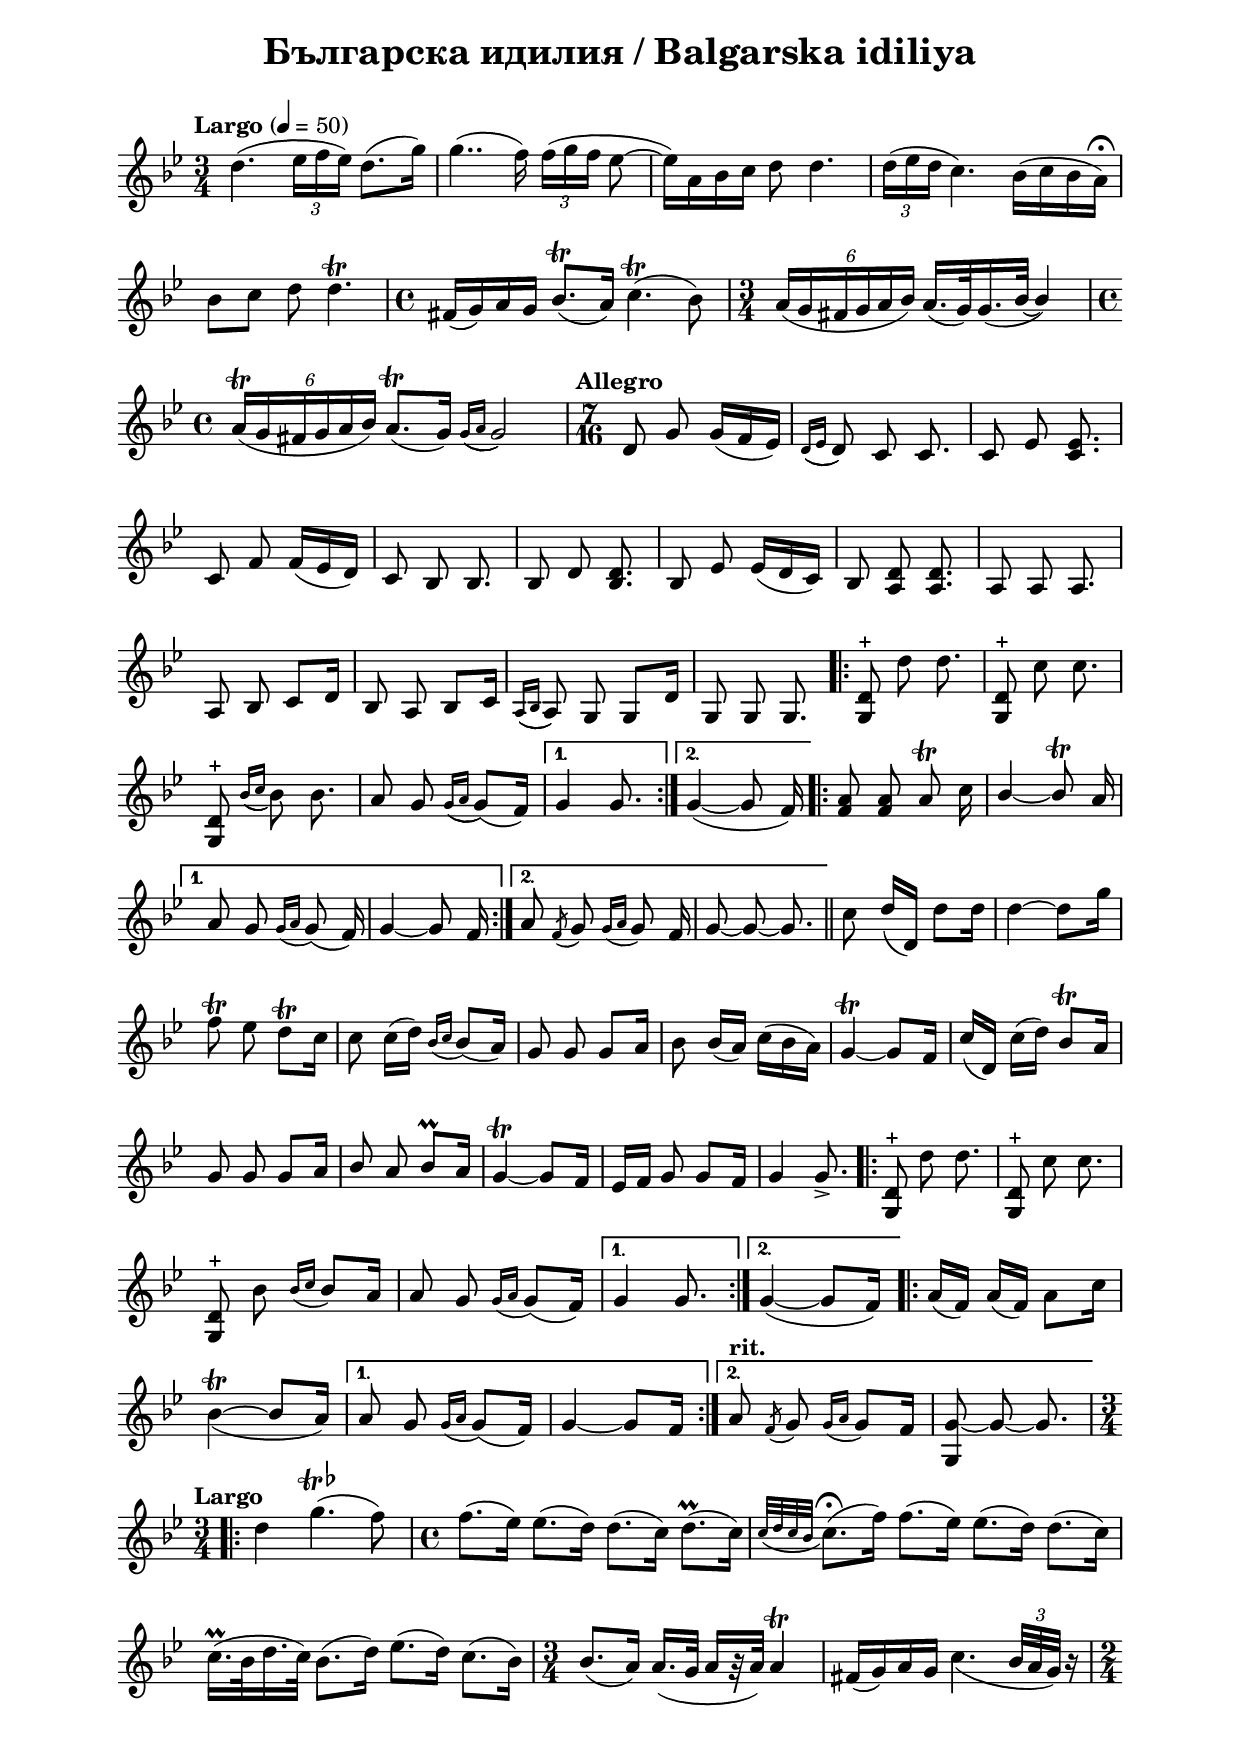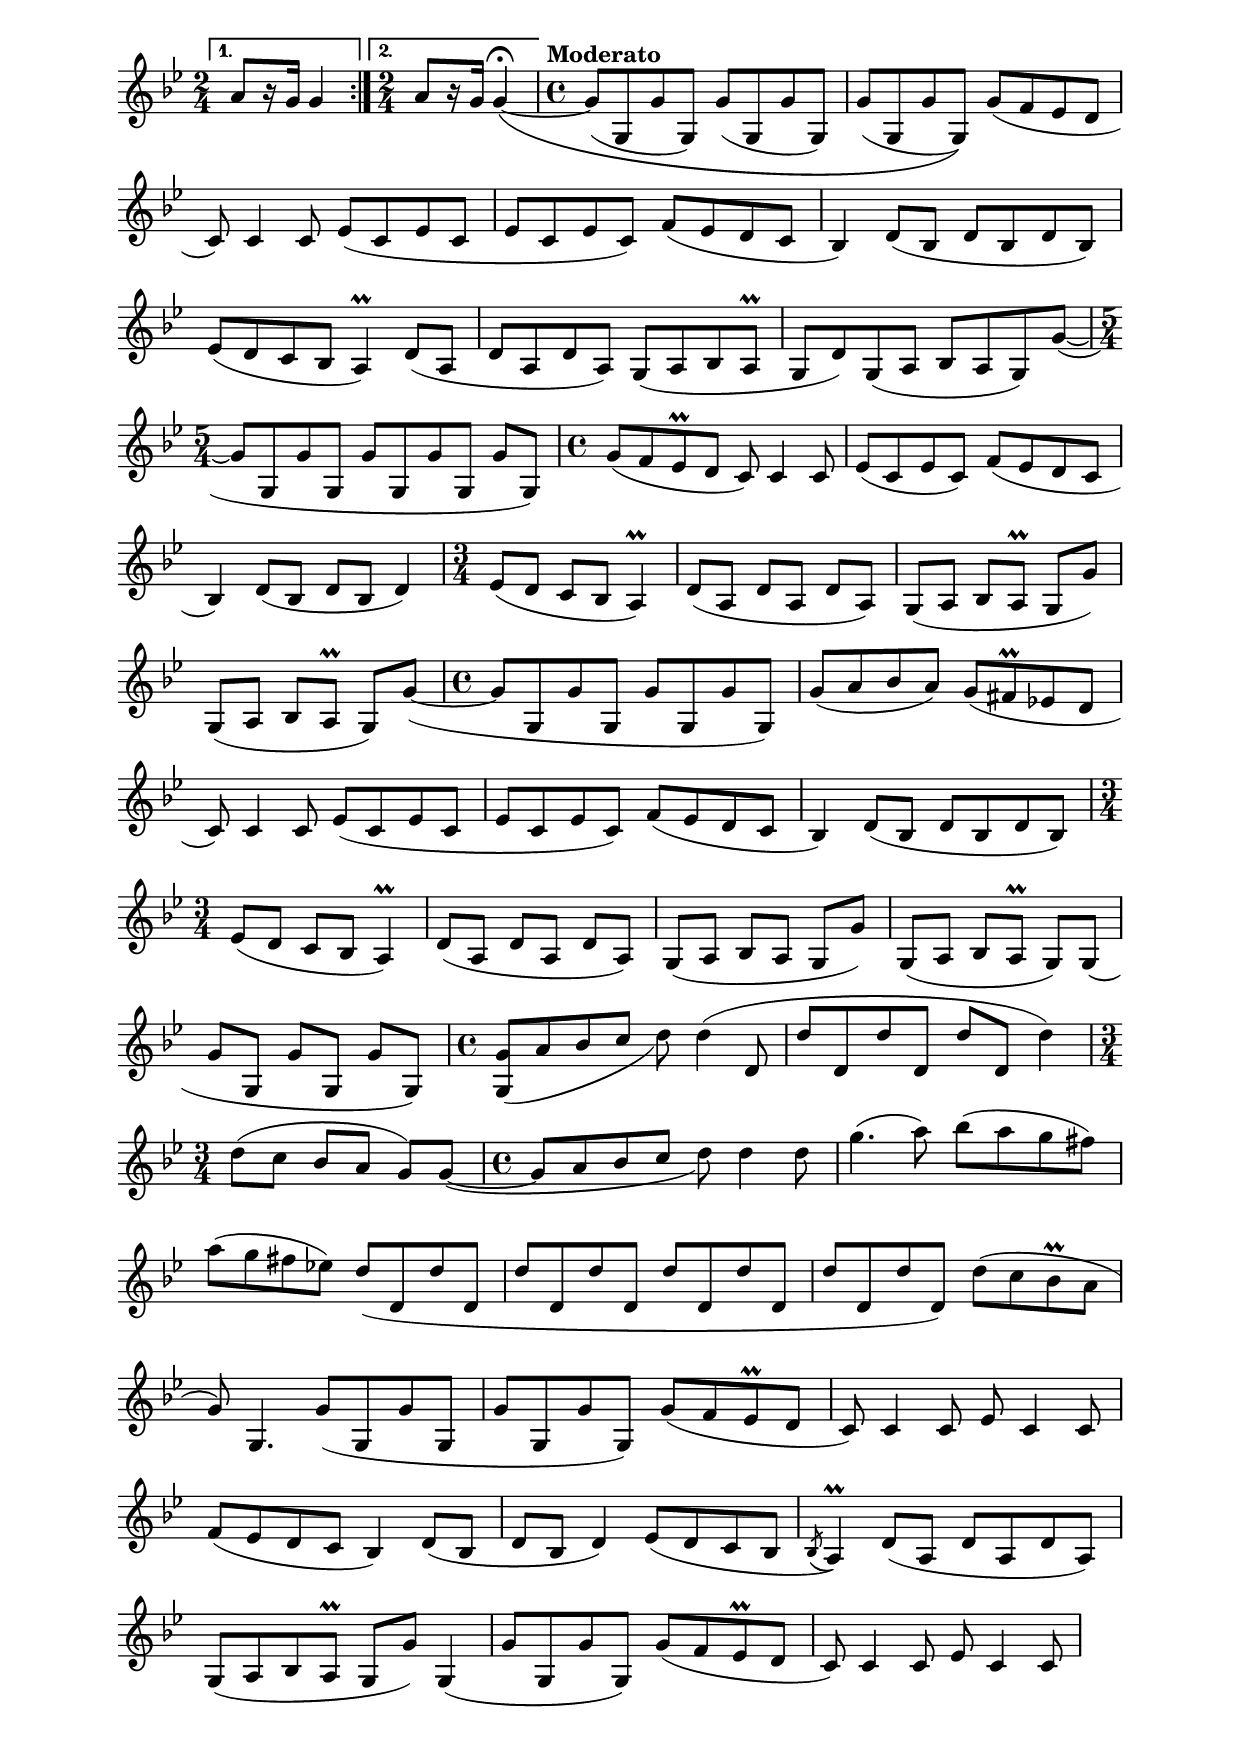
\version "2.18.2"

\paper {
  print-all-headers = ##t
  print-page-number = ##f 
  left-margin = 2\cm
  right-margin = 2\cm
}

\header {
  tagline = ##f
}


\score{
  \layout { 
    indent = 0.0\cm % remove first line indentation
    ragged-last = ##t % do not spread last line to fill the whole space
    \context {
      \Score
      \omit BarNumber %remove bar numbers
    } % context
  } % layout

  \new Voice \relative c' {
    \clef treble
    \key g \minor
    \time 3/4
    \tempo "Largo" 4 = 50
    \autoBeamOff
    
    \repeat volta 1 { 
      d'4.( \tuplet 3/2 { ees16 [f ees]) } d8.([g16]) | \noBreak
      g4..(f16) \tuplet 3/2 { f16( [g f] } ees8~ | \noBreak
      ees16)[a, bes c] d8 d4. | \noBreak
      \tuplet 3/2 { d16( [ees d] } c4.) bes16([c bes a\fermata]) | \break
  
      bes8 [c] d8 d4.\trill | \noBreak
      \time 4/4 fis,16([g) a g] bes8.\trill([ a16]) c4.\trill( bes8) | \noBreak
      \time 3/4  \tuplet 6/4 { a16([g fis g a bes]) }  a16.([g32) \slurDown g16.(\tieDown bes32~] \stemUp bes4) | \time 4/4 \break
      
      \tuplet 6/4 { a16\trill([g fis g a bes]) } a8.\trill([g16])  \acciaccatura { g16([ a] } g2) | \noBreak
    } 
    \set Score.doubleRepeatType = #":|.|:"
    \repeat volta 1 { 
      \time 7/16  
      \tempo "Allegro"
       
      d8 g g16([f ees]) | \noBreak 
      \acciaccatura { d16([ ees]  } d8) c8 c8. | \noBreak 
      c8 ees <c ees>8. | \break
       
      c8 f f16([ees d]) | \noBreak
      c8 bes bes8. | \noBreak
      bes8 d <bes d>8. | \noBreak 
      bes8 ees ees16([d c]) | \noBreak 
      bes8 <a d>8 <a d>8. | \noBreak 
      a8 a a8. | \break
     
      a8 bes c[d16] | \noBreak 
      bes8 a bes[c16] | \noBreak 
      \acciaccatura { a16([ bes]} a8) g g[d'16] | \noBreak
      g,8 g g8. | \noBreak
    }
    \repeat volta 2 { 
      <g d'>8\stopped \stemNeutral d''8 d8. | \noBreak
      <g,, d'>8\stopped c'8 c8. | \break
       
      <g, d'>8\stopped \acciaccatura { bes'16([c] } bes8) bes8. | \noBreak
      a8 g \acciaccatura { g16([a]} g8)([f16]) | \noBreak
    }
    \alternative {
      { g4 g8. | \noBreak }
      { g4~(g8 f16) | \noBreak }
    }
    \repeat volta 2 { 
      <f a>8 <f a> a\trill c16 | \noBreak
      \stemUp bes4~ bes8\trill a16 | \break
    }
    \alternative { 
      {
        a8 g \acciaccatura { g16[a]}  g8( f16) | \noBreak
        g4~ g8 f16 | \noBreak 
      }
      {
        a8 \acciaccatura { f8 } g \acciaccatura { g16[a] } g8 f16 | \noBreak
        g8~ g~ g8. | \bar "||" \noBreak
      }
    }
    \stemNeutral c8 d16([d,]) d'8[d16] | \noBreak
    \tieUp d4~ d8[g16] | \break
    
    f8\trill ees d\trill[c16] | \noBreak
    c8 \slurNeutral c16([d]) \acciaccatura { bes16[c] } bes8([a16]) | \noBreak
    g8 g g[a16] | \noBreak
    bes8 bes16([a]) c16([bes a]) | \noBreak
    \tieNeutral g4~\trill g8[f16] | \noBreak
    c'([d,]) c'([d]) bes8\trill[a16] \break
    
     g8 g g[a16] | \noBreak
     \stemUp bes8 a bes8\prall[a16] | \noBreak
     g4~\trill g8[f16]  | \noBreak
     ees16[f] g8 g[f16] | \noBreak
     g4 g8.\accent | \noBreak
    \repeat volta 2 { 
      \stemNeutral <d g,>8\stopped d'8 d8. | \noBreak
      <d, g,>8\stopped c'8 c8. | \break
      
      <d, g,>8\stopped bes' \acciaccatura { bes16[c] } bes8[a16] | \noBreak
      a8 g \acciaccatura { g16[a] } g8([f16]) | \noBreak
    }
    \alternative { 
      { g4 g8. }
      { g4~(g8[f16]) }
    }
    \repeat volta 2 { 
      a16([f]) a16([f]) a8[c16] | \break
      
      \tieUp \slurDown bes4~\trill(bes8[a16])
    }
    \alternative { 
      {
        a8 g \acciaccatura { g16[a] } g8([f16]) | \noBreak
        \tieNeutral g4~ g8[f16] | \noBreak
      }
      {
        \tempo "rit." 
        a8 \acciaccatura { f8 } g \acciaccatura { g16[a] } g8[f16] | \noBreak
        <g g,>8~ g~ g8. | \noBreak
      }
    }
    \time 3/4 \break
    \repeat volta 2 { 
      \tempo "Largo" 
      \slurNeutral d'4 g4.^\markup{\musicglyph #"scripts.trill" {\raise #1 \flat}}(f8) | \noBreak
      \time 4/4 f8.([ees16]) ees8.([d16]) d8.([c16]) d8.\prall([c16]) | \noBreak
      \acciaccatura { c32[d c bes] } c8.\fermata([f16]) f8.([ees16]) ees8.([d16]) d8.([c16]) | \break
      
      c16.\prall([bes32 d16. c32]) bes8.([d16]) ees8.([d16]) c8.([bes16]) | \noBreak
      \time 3/4 bes8.([a16]) a16.([g32] a16[r32 a32]) a4\trill | \noBreak
      fis16([g) a g] \slurDown c4.( \tuplet 3/2 {bes32[ a g])} r16 | \time 2/4 \break
    }    
    \alternative { 
      { a8[r16 g16] g4 | \noBreak }
      { \time 2/4 a8[r16 g16] g4\fermata~\( | \noBreak }
    }
    \tempo "Moderato" 
    \time 4/4 
    g8([g, g' g,]) g'8([g, g' g,]) | \noBreak
    g'8([g, g' g,])\) g'8([f ees d] | \break
    
    c8) c4 c8 ees8([c ees c] | \noBreak
    ees8[c ees c]) f8([ ees d c] | \noBreak
    bes4) d8([bes] d8[bes d bes]) | \break
    
    ees8([d c bes] a4\prall) d8([a] | \noBreak
    d8[a d a]) g8([a bes a\prall] | \noBreak
    g[ d') g,( a] bes[a g) g'~(] | \time 5/4 \break
    
    g[g, g' g,]  g'[g, g' g,] g'[g,]) | \noBreak 
    \time 4/4 g'([f ees\prall	 d] c) c4 c8 | \noBreak
    ees([c ees c]) f([ees d c] | \break
    bes4) d8([bes] d8[bes] d4) | \noBreak
    \time 3/4 ees8([d] c[bes] a4\prall) | \noBreak
    d8([a] d8[a] d8[a]) | \noBreak
    g([a] bes[a\prall] g[g']) | \break
    
    g,([a] bes[a\prall] g[)g'~]( | \noBreak
    \time 4/4 g[g, g' g,] g'[g, g' g,]) | \noBreak
    g'([a bes a]) g([fis\prall ees! d] | \break
    
    c8) c4 c8 ees([c ees c] | \noBreak
    ees[c ees c]) f([ees d c] | \noBreak
    bes4) d8([bes] d[bes d bes]) | \time 3/4 \break
    
    ees([d] c[bes] a4\prall) | \noBreak
    d8([a] d[a] d[a]) | \noBreak
    g([a] bes[a] g[g']) | \noBreak
    g,([a] bes[a\prall] g)[g]( | \break
    
    g'[g,] g'[g,] g'[g,]) | \noBreak
    \time 4/4 <g' g,>([a bes c] d) \slurUp d4( d,8 | \noBreak
    d'[d, d' d,] d'[d,] d'4) | \time 3/4 \break
    
    d8([c] bes[a] \slurDown g[)g~(] | \noBreak
    \time 4/4 g[a bes c] d) d4 d8 | \noBreak
    \slurNeutral g4.(a8) bes([a g fis]) | \break
    
    a([g fis ees!]) d([d, d' d,] | \noBreak
    d'[d, d' d,] d'[d, d' d,] | \noBreak
    d'[d, d' d,]) d'([c bes\prall a] | \break
    
    g) g,4. g'8([g, g' g,] | \noBreak
    g'[g, g' g,]) g'([f ees\prall d] | \noBreak
    c) c4 c8 ees c4 c8 \break
    
    f([ees d c] bes4) d8([bes] | \noBreak
    d[bes] d4) ees8([d c bes] | \noBreak
    \acciaccatura { bes } a4\prall)
    d8([a] d[a d a]) \break
    
    g([a bes a\prall] g[g']) g,4( | \noBreak
    g'8[g, g' g,]) g'([f ees\prall d] | \noBreak
    c8) c4  c8 ees c4 c8 \break
    
  }
  
  \header {
    title = "Българска идилия / Balgarska idiliya"
  }

} % score
